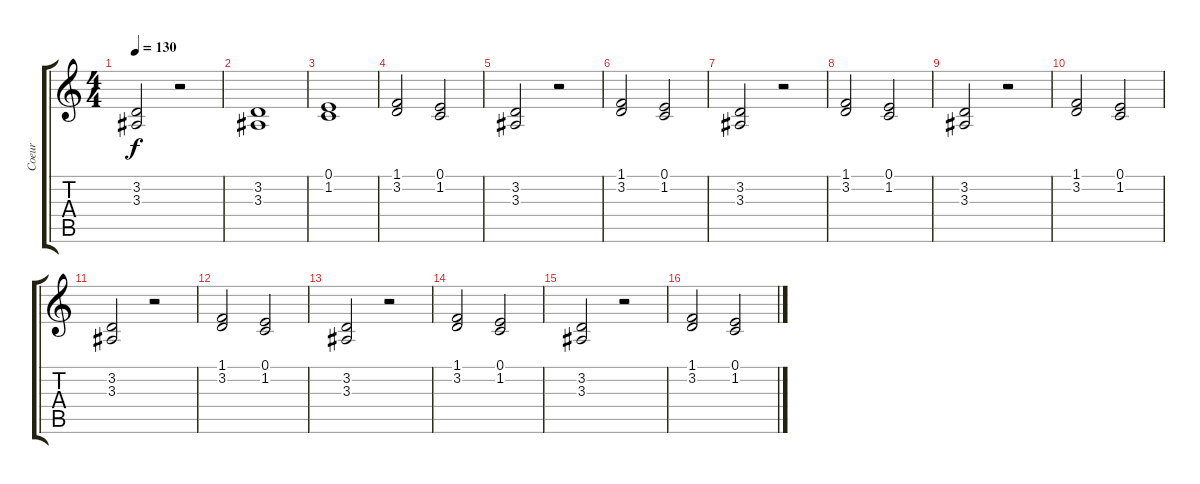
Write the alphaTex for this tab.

\track ("Coeur" "Coeur") {instrument choiraahs}
\staff {score tabs}
\tuning (E4 B3 G3 D3 A2 E2) {hide}
\ts (4 4)
\tempo 130
\clef g2
\ks c
(3.2 3.3).2{dy f} r.2 |
(3.2 3.3).1 |
(0.1 1.2).1 |
(1.1 3.2).2 (0.1 1.2).2 |
(3.2 3.3).2 r.2 |
(1.1 3.2).2 (0.1 1.2).2 |
(3.2 3.3).2 r.2 |
(1.1 3.2).2 (0.1 1.2).2 |
(3.2 3.3).2 r.2 |
(1.1 3.2).2 (0.1 1.2).2 |
(3.2 3.3).2 r.2 |
(1.1 3.2).2 (0.1 1.2).2 |
(3.2 3.3).2 r.2 |
(1.1 3.2).2 (0.1 1.2).2 |
(3.2 3.3).2 r.2 |
(1.1 3.2).2 (0.1 1.2).2
